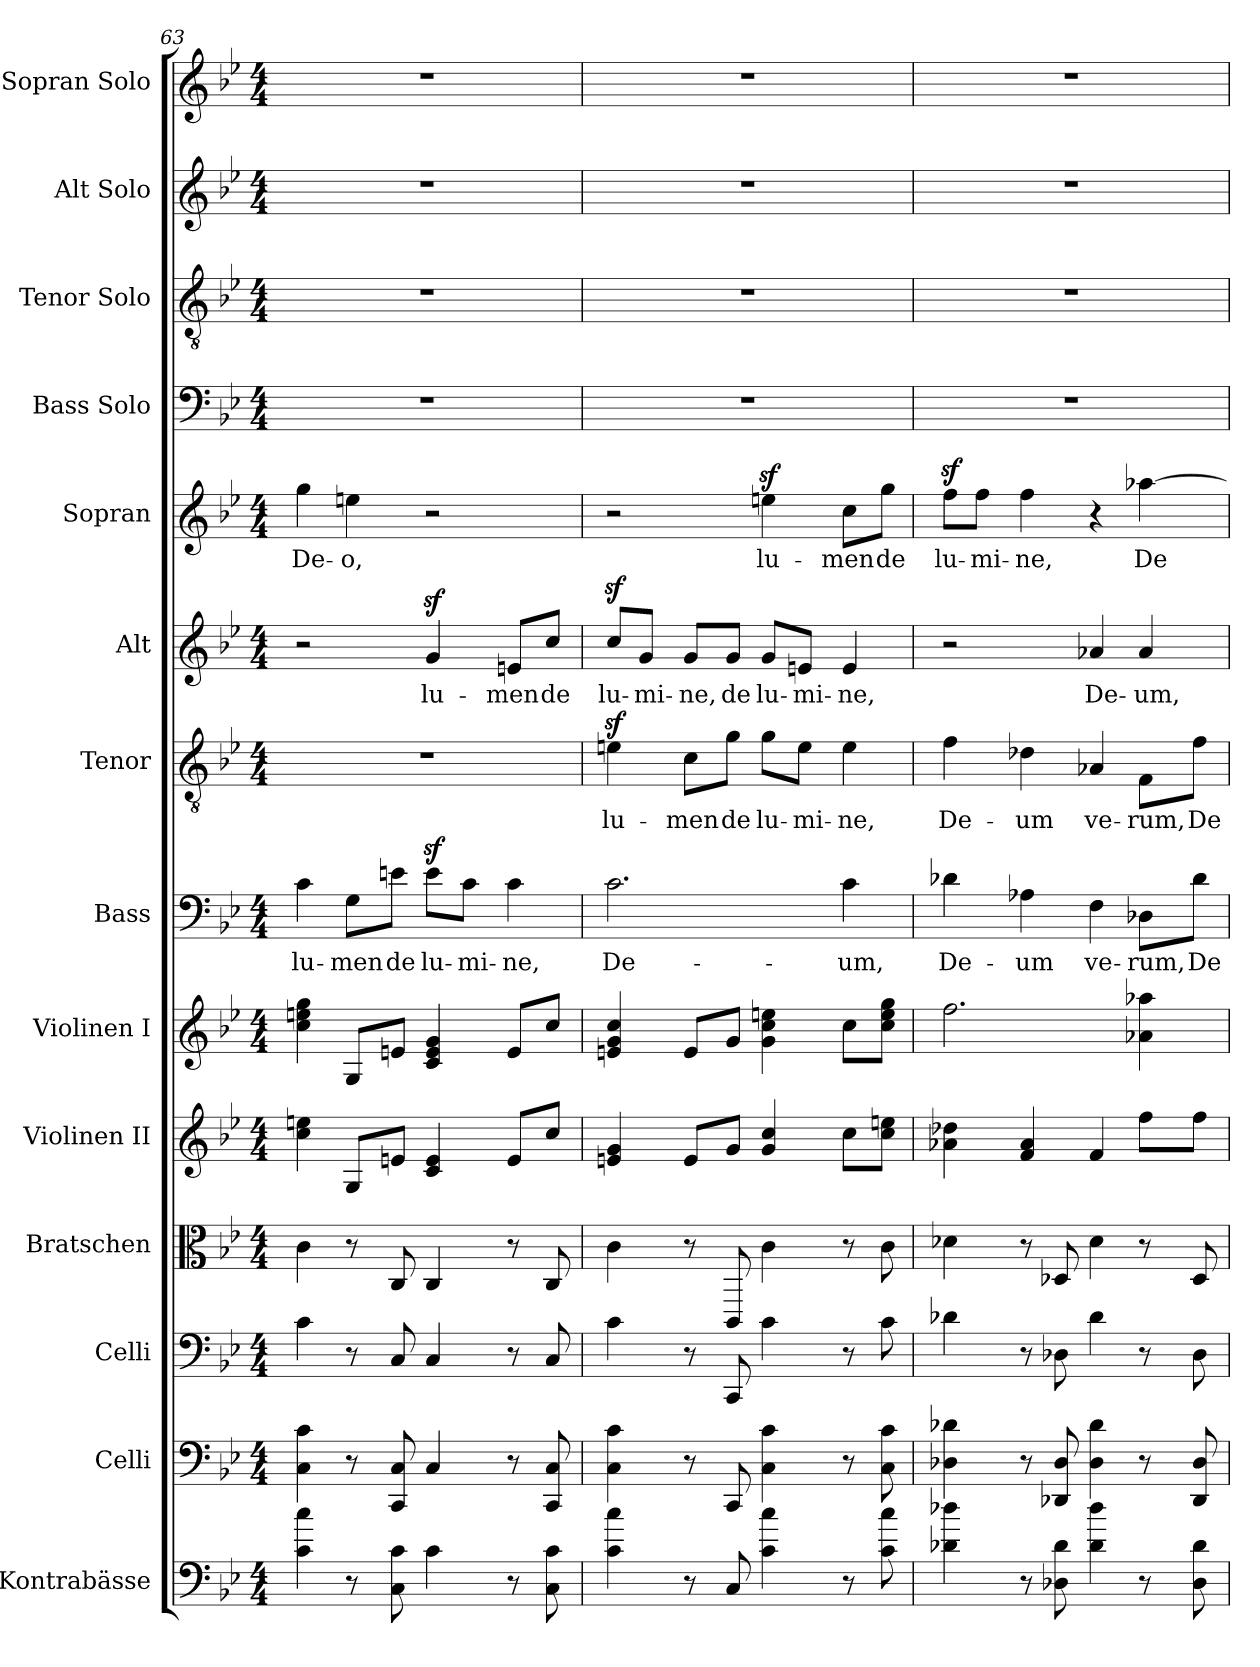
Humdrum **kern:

**kern	**kern	**kern	**kern	**kern	**kern	**kern	**text	**kern	**text	**kern	**text	**kern	**text	**kern	**kern	**kern	**kern
*part14	*part13	*part12	*part11	*part10	*part9	*part8	*part8	*part7	*part7	*part6	*part6	*part5	*part5	*part4	*part3	*part2	*part1
*staff14	*staff13	*staff12	*staff11	*staff10	*staff9	*staff8	*staff8	*staff7	*staff7	*staff6	*staff6	*staff5	*staff5	*staff4	*staff3	*staff2	*staff1
*I"Kontrabässe	*I"Celli	*I"Celli	*I"Bratschen	*I"Violinen II	*I"Violinen I	*I"Bass	*	*I"Tenor	*	*I"Alt	*	*I"Sopran	*	*I"Bass Solo	*I"Tenor Solo	*I"Alt Solo	*I"Sopran Solo
*	*I'Cl.	*	*	*	*I'Vl.	*I'B.	*	*I'T.	*	*I'A.	*	*I'S.	*	*I'B.S.	*I'T.S.	*I'A.S.	*I'S.S.
*clefF4	*clefF4	*clefF4	*clefC3	*clefG2	*clefG2	*clefF4	*	*clefGv2	*	*clefG2	*	*clefG2	*	*clefF4	*clefGv2	*clefG2	*clefG2
*ITrd7c12	*	*	*	*	*	*	*	*	*	*	*	*	*	*	*	*	*
*k[b-e-]	*k[b-e-]	*k[b-e-]	*k[b-e-]	*k[b-e-]	*k[b-e-]	*k[b-e-]	*	*k[b-e-]	*	*k[b-e-]	*	*k[b-e-]	*	*k[b-e-]	*k[b-e-]	*k[b-e-]	*k[b-e-]
*B-:	*B-:	*B-:	*B-:	*B-:	*B-:	*B-:	*	*B-:	*	*B-:	*	*B-:	*	*B-:	*B-:	*B-:	*B-:
*M4/4	*M4/4	*M4/4	*M4/4	*M4/4	*M4/4	*M4/4	*	*M4/4	*	*M4/4	*	*M4/4	*	*M4/4	*M4/4	*M4/4	*M4/4
=63	=63	=63	=63	=63	=63	=63	=63	=63	=63	=63	=63	=63	=63	=63	=63	=63	=63
!	!	!	!	!	!	!	!LO:LY:b	!	!	!	!	!	!LO:LY:b	!	!	!	!
4C\ 4c\	4C\ 4c\	4c\	4c\	4cc\ 4een\	4cc\ 4een\ 4gg\	4c\	-lu-	1r	.	2r	.	4gg\	-De-	1r	1r	1r	1r
!	!	!	!	!	!	!	!LO:LY:b	!	!	!	!	!	!LO:LY:b	!	!	!	!
8r	8r	8r	8r	8G/L	8G/L	8G\L	men	.	.	.	.	4een\	o,	.	.	.	.
!	!	!	!	!	!	!	!LO:LY:b	!	!	!	!	!	!	!	!	!	!
8CC\ 8C\	8CC/ 8C/	8C/	8C/	8en/J	8en/J	8en\J	de	.	.	.	.	.	.	.	.	.	.
!	!	!	!	!	!	!	!LO:LY:b	!	!	!	!LO:LY:b	!	!	!	!	!	!
4C\	4C/	4C/	4C/	4c/ 4e/	4c/ 4e/ 4g/	8ez>\L	-lu-	.	.	4gz>/	-lu-	2r	.	.	.	.	.
!	!	!	!	!	!	!	!LO:LY:b	!	!	!	!	!	!	!	!	!	!
.	.	.	.	.	.	8c\J	-mi-	.	.	.	.	.	.	.	.	.	.
!	!	!	!	!	!	!	!LO:LY:b	!	!	!	!LO:LY:b	!	!	!	!	!	!
8r	8r	8r	8r	8e/L	8e/L	4c\	ne,	.	.	8en/L	men	.	.	.	.	.	.
!	!	!	!	!	!	!	!	!	!	!	!LO:LY:b	!	!	!	!	!	!
8CC\ 8C\	8CC/ 8C/	8C/	8C/	8cc/J	8cc/J	.	.	.	.	8cc/J	de	.	.	.	.	.	.
=64	=64	=64	=64	=64	=64	=64	=64	=64	=64	=64	=64	=64	=64	=64	=64	=64	=64
!	!	!	!	!	!	!	!LO:LY:b	!	!LO:LY:b	!	!LO:LY:b	!	!	!	!	!	!
4C\ 4c\	4C\ 4c\	4c\	4c\	4en/ 4g/	4en/ 4g/ 4cc/	2.c\	-De-	4enz>\	-lu-	8ccz>/L	-lu-	2r	.	1r	1r	1r	1r
!	!	!	!	!	!	!	!	!	!	!	!LO:LY:b	!	!	!	!	!	!
.	.	.	.	.	.	.	.	.	.	8g/J	-mi-	.	.	.	.	.	.
!	!	!	!	!	!	!	!	!	!LO:LY:b	!	!LO:LY:b	!	!	!	!	!	!
8r	8r	8r	8r	8e/L	8e/L	.	.	8c\L	men	8g/L	ne,	.	.	.	.	.	.
!	!	!	!	!	!	!	!	!	!LO:LY:b	!	!LO:LY:b	!	!	!	!	!	!
8CC/	8CC/	8CC/	8CC/	8g/J	8g/J	.	.	8g\J	de	8g/J	de	.	.	.	.	.	.
!	!	!	!	!	!	!	!	!	!LO:LY:b	!	!LO:LY:b	!	!LO:LY:b	!	!	!	!
4C\ 4c\	4C\ 4c\	4c\	4c\	4g/ 4cc/	4g\ 4cc\ 4een\	.	.	8g\L	-lu-	8g/L	-lu-	4eenz>\	-lu-	.	.	.	.
!	!	!	!	!	!	!	!	!	!LO:LY:b	!	!LO:LY:b	!	!	!	!	!	!
.	.	.	.	.	.	.	.	8e\J	-mi-	8en/J	-mi-	.	.	.	.	.	.
!	!	!	!	!	!	!	!LO:LY:b	!	!LO:LY:b	!	!LO:LY:b	!	!LO:LY:b	!	!	!	!
8r	8r	8r	8r	8cc\L	8cc\L	4c\	um,	4e\	ne,	4e/	ne,	8cc\L	men	.	.	.	.
!	!	!	!	!	!	!	!	!	!	!	!	!	!LO:LY:b	!	!	!	!
8C\ 8c\	8C\ 8c\	8c\	8c\	8cc\ 8een\J	8cc\ 8ee\ 8gg\J	.	.	.	.	.	.	8gg\J	de	.	.	.	.
=65	=65	=65	=65	=65	=65	=65	=65	=65	=65	=65	=65	=65	=65	=65	=65	=65	=65
!	!	!	!	!	!	!	!LO:LY:b	!	!LO:LY:b	!	!	!	!LO:LY:b	!	!	!	!
4D-X\ 4d-X\	4D-X\ 4d-X\	4d-X\	4d-X\	4a-X\ 4dd-X\	2.ff\	4d-X\	-De-	4f\	-De-	2r	.	8ffz>\L	-lu-	1r	1r	1r	1r
!	!	!	!	!	!	!	!	!	!	!	!	!	!LO:LY:b	!	!	!	!
.	.	.	.	.	.	.	.	.	.	.	.	8ff\J	-mi-	.	.	.	.
!	!	!	!	!	!	!	!LO:LY:b	!	!LO:LY:b	!	!	!	!LO:LY:b	!	!	!	!
8r	8r	8r	8r	4f/ 4a-/	.	4A-X\	um	4d-X\	um	.	.	4ff\	ne,	.	.	.	.
8DD-X\ 8D-\	8DD-X/ 8D-/	8D-X\	8D-X/	.	.	.	.	.	.	.	.	.	.	.	.	.	.
!	!	!	!	!	!	!	!LO:LY:b	!	!LO:LY:b	!	!LO:LY:b	!	!	!	!	!	!
4D-\ 4d-\	4D-\ 4d-\	4d-\	4d-\	4f/	.	4F\	-ve-	4A-X/	-ve-	4a-X/	-De-	4r	.	.	.	.	.
!	!	!	!	!	!	!	!LO:LY:b	!	!LO:LY:b	!	!LO:LY:b	!	!LO:LY:b	!	!	!	!
8r	8r	8r	8r	8ff\L	4a-X\ 4aa-X\	8D-X\L	rum,	8F\L	rum,	4a-/	um,	[4aa-X\	-De-	.	.	.	.
!	!	!	!	!	!	!	!LO:LY:b	!	!LO:LY:b	!	!	!	!	!	!	!	!
8DD-\ 8D-\	8DD-/ 8D-/	8D-\	8D-/	8ff\J	.	8d-\J	-De-	8f\J	-De-	.	.	.	.	.	.	.	.
=	=	=	=	=	=	=	=	=	=	=	=	=	=	=	=	=	=
*-	*-	*-	*-	*-	*-	*-	*-	*-	*-	*-	*-	*-	*-	*-	*-	*-	*-
